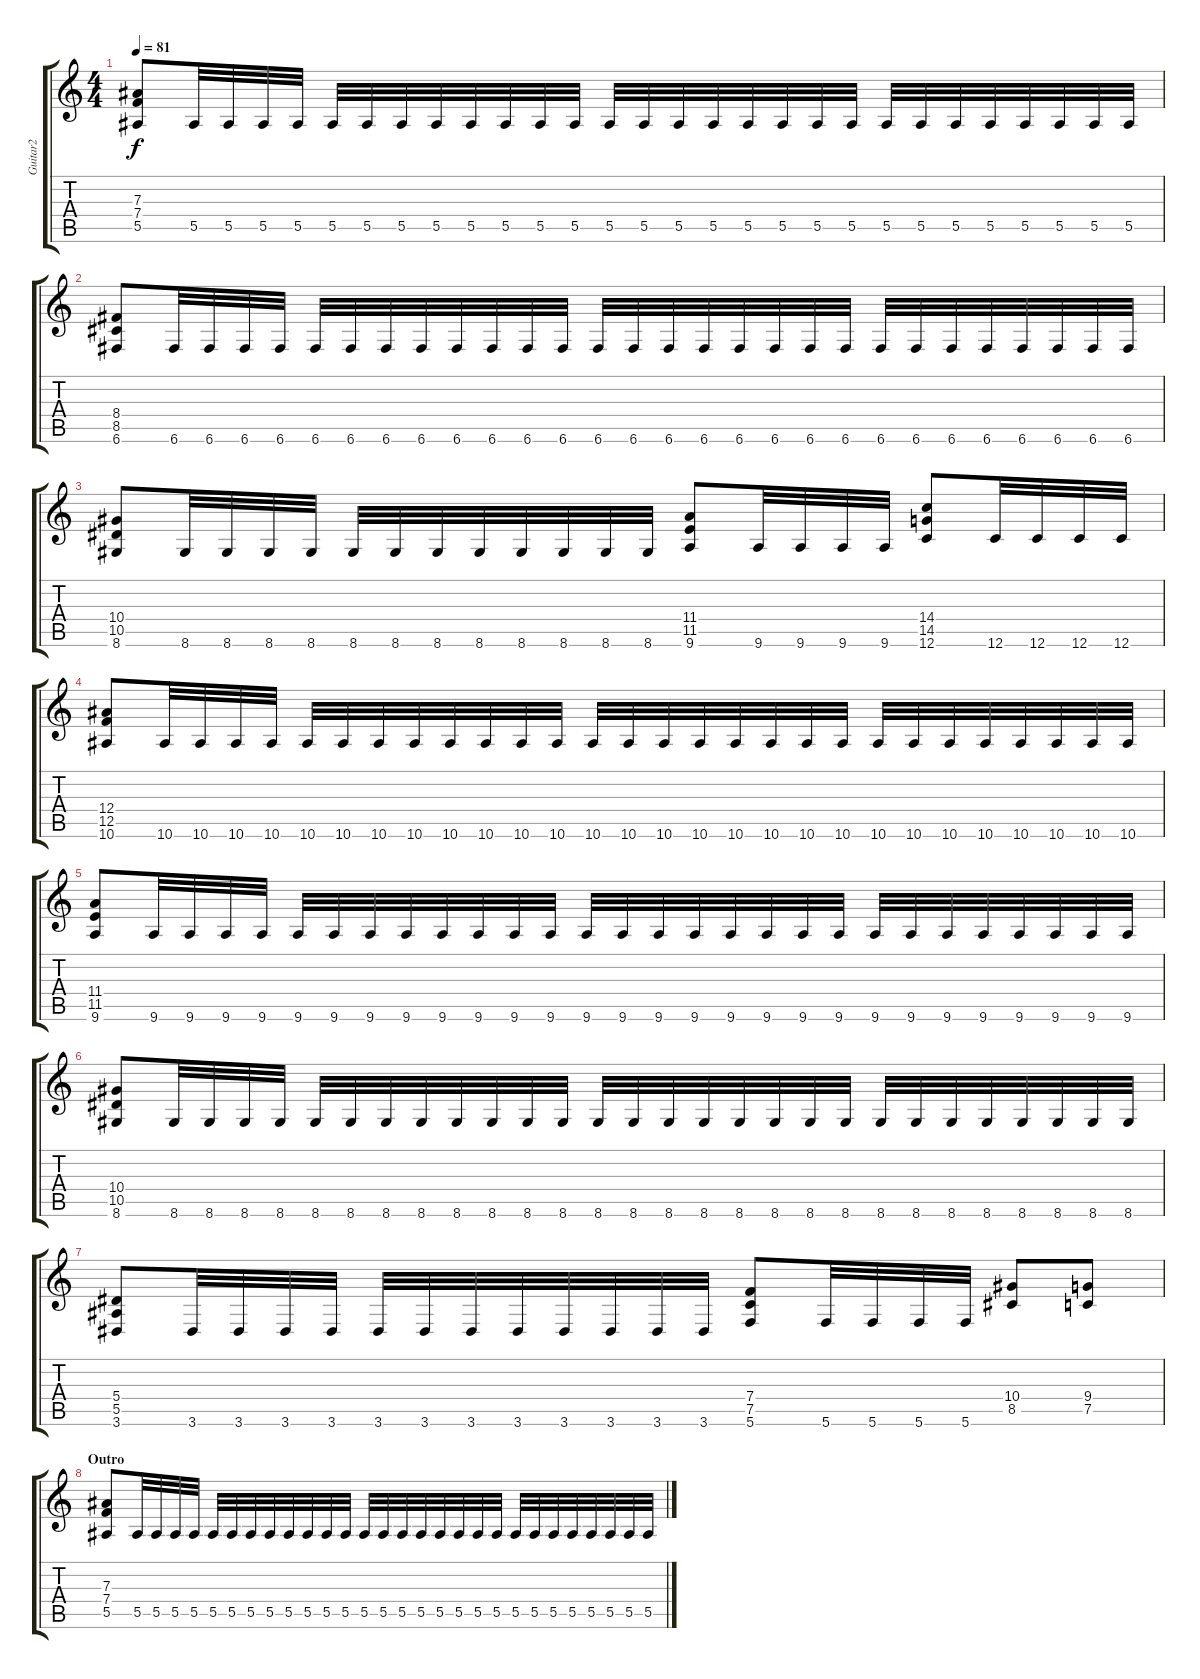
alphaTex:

\track ("Guitar2" "Guitar2") {instrument distortionguitar}
\staff {score tabs}
\tuning (C4 G3 Eb3 Bb2 F2 C2) {hide}
\ts (4 4)
\tempo 81
\clef g2
\ks c
(7.3 7.4 5.5).8{dy f} 5.5.32 5.5.32 5.5.32 5.5.32 5.5.32 5.5.32 5.5.32 5.5.32 5.5.32 5.5.32 5.5.32 5.5.32 5.5.32 5.5.32 5.5.32 5.5.32 5.5.32 5.5.32 5.5.32 5.5.32 5.5.32 5.5.32 5.5.32 5.5.32 5.5.32 5.5.32 5.5.32 5.5.32 |
(8.4 8.5 6.6).8 6.6.32 6.6.32 6.6.32 6.6.32 6.6.32 6.6.32 6.6.32 6.6.32 6.6.32 6.6.32 6.6.32 6.6.32 6.6.32 6.6.32 6.6.32 6.6.32 6.6.32 6.6.32 6.6.32 6.6.32 6.6.32 6.6.32 6.6.32 6.6.32 6.6.32 6.6.32 6.6.32 6.6.32 |
(10.4 10.5 8.6).8 8.6.32 8.6.32 8.6.32 8.6.32 8.6.32 8.6.32 8.6.32 8.6.32 8.6.32 8.6.32 8.6.32 8.6.32 (11.4 11.5 9.6).8 9.6.32 9.6.32 9.6.32 9.6.32 (14.4 14.5 12.6).8 12.6.32 12.6.32 12.6.32 12.6.32 |
(12.4 12.5 10.6).8 10.6.32 10.6.32 10.6.32 10.6.32 10.6.32 10.6.32 10.6.32 10.6.32 10.6.32 10.6.32 10.6.32 10.6.32 10.6.32 10.6.32 10.6.32 10.6.32 10.6.32 10.6.32 10.6.32 10.6.32 10.6.32 10.6.32 10.6.32 10.6.32 10.6.32 10.6.32 10.6.32 10.6.32 |
(11.4 11.5 9.6).8 9.6.32 9.6.32 9.6.32 9.6.32 9.6.32 9.6.32 9.6.32 9.6.32 9.6.32 9.6.32 9.6.32 9.6.32 9.6.32 9.6.32 9.6.32 9.6.32 9.6.32 9.6.32 9.6.32 9.6.32 9.6.32 9.6.32 9.6.32 9.6.32 9.6.32 9.6.32 9.6.32 9.6.32 |
(10.4 10.5 8.6).8 8.6.32 8.6.32 8.6.32 8.6.32 8.6.32 8.6.32 8.6.32 8.6.32 8.6.32 8.6.32 8.6.32 8.6.32 8.6.32 8.6.32 8.6.32 8.6.32 8.6.32 8.6.32 8.6.32 8.6.32 8.6.32 8.6.32 8.6.32 8.6.32 8.6.32 8.6.32 8.6.32 8.6.32 |
(5.4 5.5 3.6).8 3.6.32 3.6.32 3.6.32 3.6.32 3.6.32 3.6.32 3.6.32 3.6.32 3.6.32 3.6.32 3.6.32 3.6.32 (7.4 7.5 5.6).8 5.6.32 5.6.32 5.6.32 5.6.32 (10.4 8.5).8 (9.4 7.5).8 |
\section ("" "Outro")
(7.3 7.4 5.5).8 5.5.32 5.5.32 5.5.32 5.5.32 5.5.32 5.5.32 5.5.32 5.5.32 5.5.32 5.5.32 5.5.32 5.5.32 5.5.32 5.5.32 5.5.32 5.5.32 5.5.32 5.5.32 5.5.32 5.5.32 5.5.32 5.5.32 5.5.32 5.5.32 5.5.32 5.5.32 5.5.32 5.5.32
